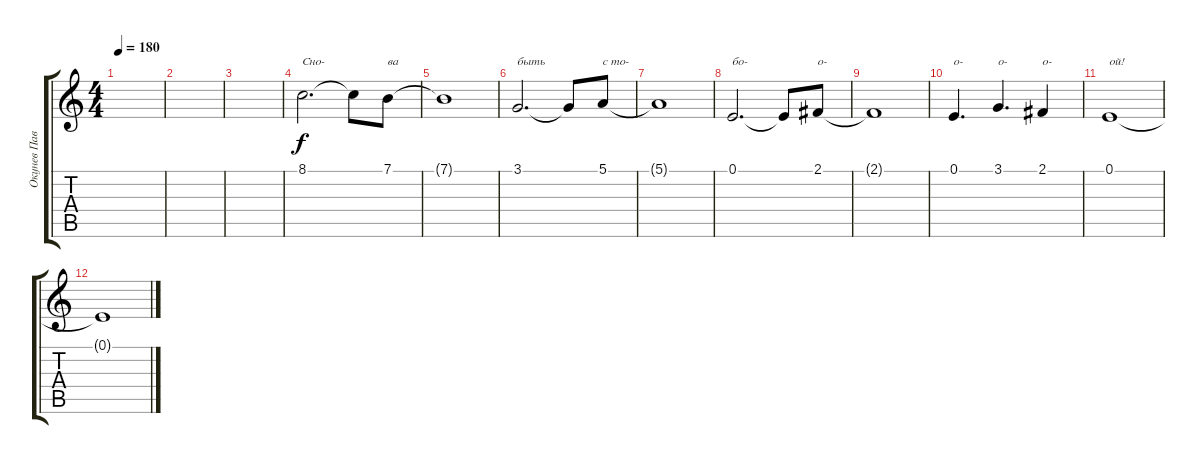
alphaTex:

\track ("Окунев Павел" "Окунев Пав") {instrument bassoon}
\staff {score tabs}
\tuning (E4 B3 G3 D3 A2 E2) {hide}
\ts (4 4)
\tempo 180
\clef g2
\ks c
|
|
|
8.1.2{d txt "Сно-"} 8.1{t}.8 7.1.8{txt "ва"} |
7.1{t}.1 |
3.1.2{d txt "быть"} 3.1{t}.8 5.1.8{txt "с то-"} |
5.1{t}.1 |
0.1.2{d txt "бо-"} 0.1{t}.8 2.1.8{txt "о-"} |
2.1{t}.1 |
0.1.4{d txt "о-"} 3.1.4{d txt "о-"} 2.1.4{txt "о-"} |
0.1.1{txt "ой!"} |
0.1{t}.1
